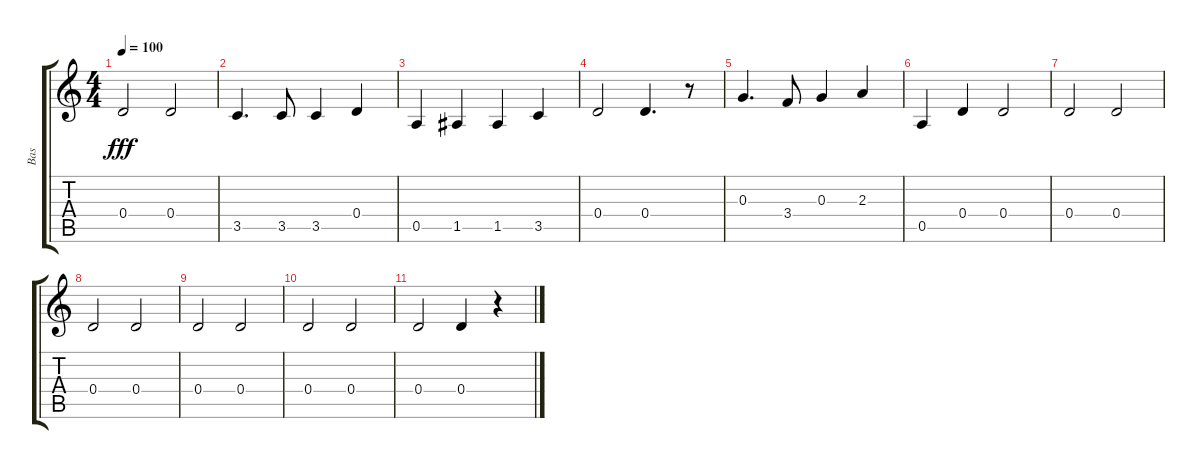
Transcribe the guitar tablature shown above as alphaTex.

\track ("Bas" "Bas") {instrument acousticguitarsteel}
\staff {score tabs}
\tuning (E4 B3 G3 D3 A2 E2) {hide}
\ts (4 4)
\tempo 100
\clef g2
\ks c
0.4.2{dy fff} 0.4.2 |
3.5.4{d} 3.5.8 3.5.4 0.4.4 |
0.5.4 1.5.4 1.5.4 3.5.4 |
0.4.2 0.4.4{d} r.8 |
0.3.4{d} 3.4.8 0.3.4 2.3.4 |
0.5.4 0.4.4 0.4.2 |
0.4.2 0.4.2 |
0.4.2 0.4.2 |
0.4.2 0.4.2 |
0.4.2 0.4.2 |
0.4.2 0.4.4 r.4
